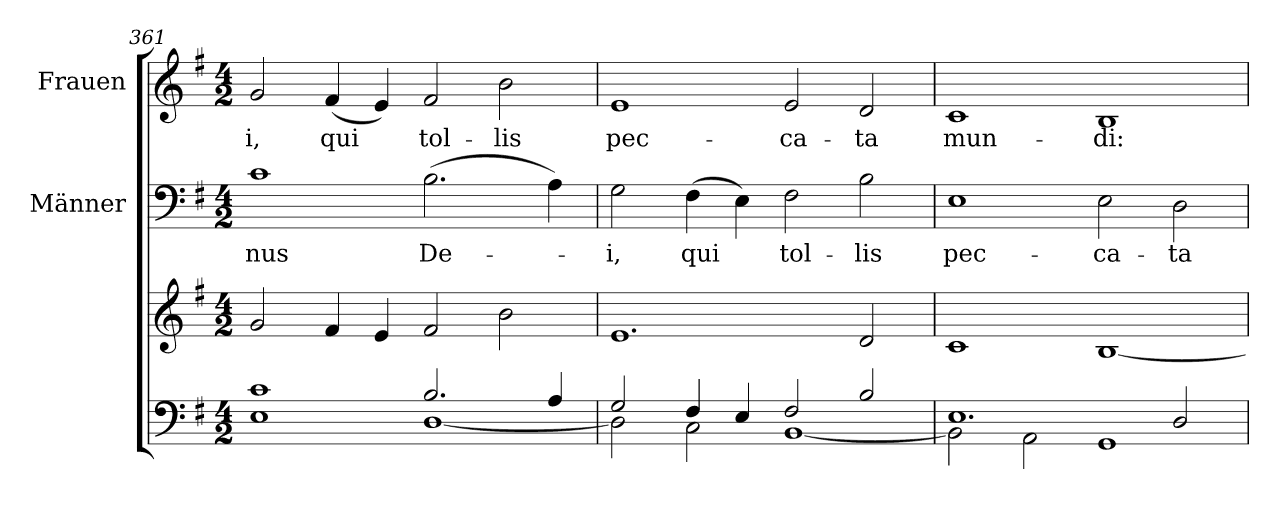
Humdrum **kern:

**kern	**kern	**kern	**text	**kern	**text
*part3	*part3	*part2	*part2	*part1	*part1
*staff4	*staff3	*staff2	*staff2	*staff1	*staff1
*	*	*I"Männer	*	*I"Frauen	*
*clefF4	*clefG2	*clefF4	*	*clefG2	*
*k[f#]	*k[f#]	*k[f#]	*	*k[f#]	*
*G:	*G:	*G:	*	*G:	*
*M4/2	*M4/2	*M4/2	*	*M4/2	*
=361	=361	=361	=361	=361	=361
*^	*	*	*	*	*
!	!	!	!	!LO:LY:b	!	!LO:LY:b
1c	1E	2g/	1c	-nus	2g/	-i,
!	!	!	!	!	!	!LO:LY:b
.	.	4f#/	.	.	(<4f#/	qui
.	.	4e/	.	.	4e/)	.
!	!	!	!	!LO:LY:b	!	!LO:LY:b
2.B/	[<1D	2f#/	(>2.B\	De-	2f#/	tol-
!	!	!	!	!	!	!LO:LY:b
.	.	2b\	.	.	2b\	-lis
4A/	.	.	4A\)	.	.	.
=362	=362	=362	=362	=362	=362	=362
!	!	!	!	!LO:LY:b	!	!LO:LY:b
2G/	2D\]	1.e	2G\	-i,	1e	pec-
!	!	!	!	!LO:LY:b	!	!
4F#/	2C\	.	(>4F#\	qui	.	.
4E/	.	.	4E\)	.	.	.
!	!	!	!	!LO:LY:b	!	!LO:LY:b
2F#/	[<1BB	.	2F#\	tol-	2e/	-ca-
!	!	!	!	!LO:LY:b	!	!LO:LY:b
2B/	.	2d/	2B\	-lis	2d/	-ta
=363	=363	=363	=363	=363	=363	=363
!	!	!	!	!LO:LY:b	!	!LO:LY:b
1.E	2BB\]	1c	1E	pec-	1c	mun-
.	2AA\	.	.	.	.	.
!	!	!	!	!LO:LY:b	!	!LO:LY:b
.	1GG	[1B	2E\	-ca-	1B	-di:
!	!	!	!	!LO:LY:b	!	!
2D/	.	.	2D\	-ta	.	.
*v	*v	*	*	*	*	*
=	=	=	=	=	=
*-	*-	*-	*-	*-	*-
